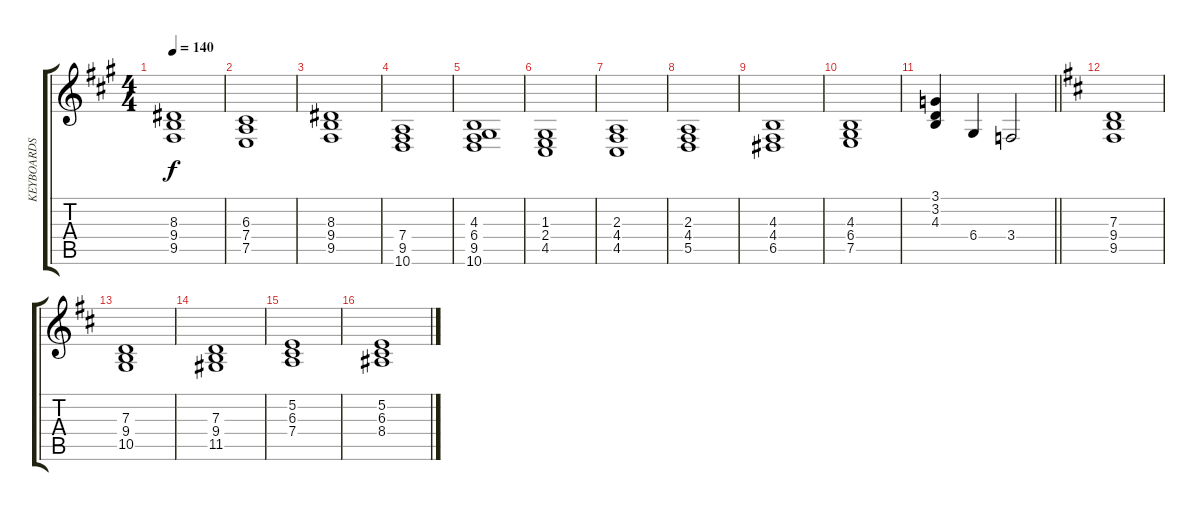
\track ("KEYBOARDS 2" "KEYBOARDS ") {instrument reedorgan}
\staff {score tabs}
\tuning (E4 B3 G3 D3 A2 E2) {hide}
\ts (4 4)
\tempo 140
\clef g2
\ks a
(8.3 9.4 9.5).1{dy f} |
(6.3 7.4 7.5).1 |
(8.3 9.4 9.5).1 |
(7.4 9.5 10.6).1 |
(4.3 6.4 9.5 10.6).1 |
(1.3 2.4 4.5).1 |
(2.3 4.4 4.5).1 |
(2.3 4.4 5.5).1 |
(4.3 4.4 6.5).1 |
(4.3 6.4 7.5).1 |
\barLineRight lightlight
(3.1 3.2 4.3).4 6.4.4 3.4.2 |
\ks d
(7.3 9.4 9.5).1 |
(7.3 9.4 10.5).1 |
(7.3 9.4 11.5).1 |
(5.2 6.3 7.4).1 |
(5.2 6.3 8.4).1
